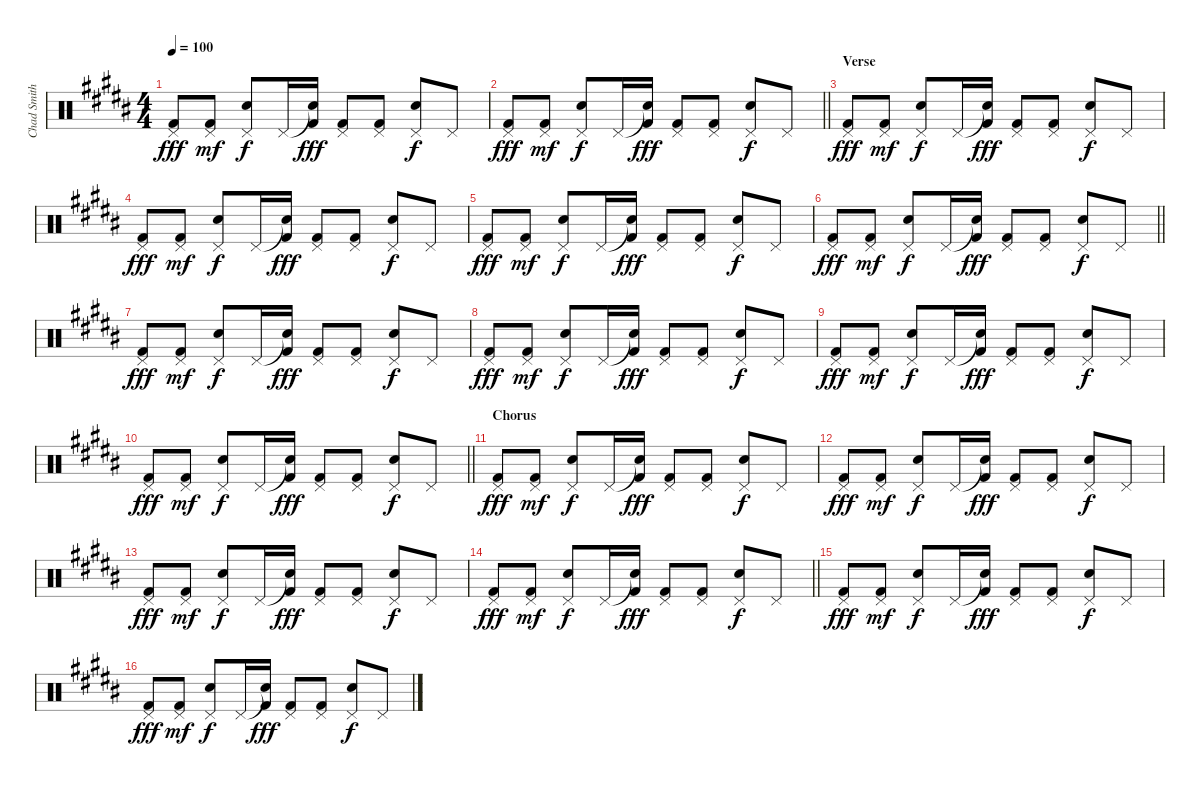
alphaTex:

\track ("Chad Smith (Drums)" "Chad Smith") {instrument percussion}
\staff {score}
\articulation defaults
\ts (4 4)
\tempo 100
\clef neutral
\ks b
("Pedal Hi-Hat (hit)" "Kick (hit) 2").8{dy fff} ("Pedal Hi-Hat (hit)" "Kick (hit) 2").8{dy mf} ("Pedal Hi-Hat (hit)" "Snare (hit) 2").8{dy f} "Pedal Hi-Hat (hit)".16 ("Snare (hit)"{t} "Kick (hit) 2").16{dy fff} ("Pedal Hi-Hat (hit)" "Kick (hit) 2").8 ("Pedal Hi-Hat (hit)" "Kick (hit) 2").8 ("Pedal Hi-Hat (hit)" "Snare (hit) 2").8{dy f} "Pedal Hi-Hat (hit)".8 |
\barLineRight lightlight
("Pedal Hi-Hat (hit)" "Kick (hit) 2").8{dy fff} ("Pedal Hi-Hat (hit)" "Kick (hit) 2").8{dy mf} ("Pedal Hi-Hat (hit)" "Snare (hit) 2").8{dy f} "Pedal Hi-Hat (hit)".16 ("Snare (hit)"{t} "Kick (hit) 2").16{dy fff} ("Pedal Hi-Hat (hit)" "Kick (hit) 2").8 ("Pedal Hi-Hat (hit)" "Kick (hit) 2").8 ("Pedal Hi-Hat (hit)" "Snare (hit) 2").8{dy f} "Pedal Hi-Hat (hit)".8 |
\section ("" "Verse")
("Pedal Hi-Hat (hit)" "Kick (hit) 2").8{dy fff} ("Pedal Hi-Hat (hit)" "Kick (hit) 2").8{dy mf} ("Pedal Hi-Hat (hit)" "Snare (hit) 2").8{dy f} "Pedal Hi-Hat (hit)".16 ("Snare (hit)"{t} "Kick (hit) 2").16{dy fff} ("Pedal Hi-Hat (hit)" "Kick (hit) 2").8 ("Pedal Hi-Hat (hit)" "Kick (hit) 2").8 ("Pedal Hi-Hat (hit)" "Snare (hit) 2").8{dy f} "Pedal Hi-Hat (hit)".8 |
("Pedal Hi-Hat (hit)" "Kick (hit) 2").8{dy fff} ("Pedal Hi-Hat (hit)" "Kick (hit) 2").8{dy mf} ("Pedal Hi-Hat (hit)" "Snare (hit) 2").8{dy f} "Pedal Hi-Hat (hit)".16 ("Snare (hit)"{t} "Kick (hit) 2").16{dy fff} ("Pedal Hi-Hat (hit)" "Kick (hit) 2").8 ("Pedal Hi-Hat (hit)" "Kick (hit) 2").8 ("Pedal Hi-Hat (hit)" "Snare (hit) 2").8{dy f} "Pedal Hi-Hat (hit)".8 |
("Pedal Hi-Hat (hit)" "Kick (hit) 2").8{dy fff} ("Pedal Hi-Hat (hit)" "Kick (hit) 2").8{dy mf} ("Pedal Hi-Hat (hit)" "Snare (hit) 2").8{dy f} "Pedal Hi-Hat (hit)".16 ("Snare (hit)"{t} "Kick (hit) 2").16{dy fff} ("Pedal Hi-Hat (hit)" "Kick (hit) 2").8 ("Pedal Hi-Hat (hit)" "Kick (hit) 2").8 ("Pedal Hi-Hat (hit)" "Snare (hit) 2").8{dy f} "Pedal Hi-Hat (hit)".8 |
\barLineRight lightlight
("Pedal Hi-Hat (hit)" "Kick (hit) 2").8{dy fff} ("Pedal Hi-Hat (hit)" "Kick (hit) 2").8{dy mf} ("Pedal Hi-Hat (hit)" "Snare (hit) 2").8{dy f} "Pedal Hi-Hat (hit)".16 ("Snare (hit)"{t} "Kick (hit) 2").16{dy fff} ("Pedal Hi-Hat (hit)" "Kick (hit) 2").8 ("Pedal Hi-Hat (hit)" "Kick (hit) 2").8 ("Pedal Hi-Hat (hit)" "Snare (hit) 2").8{dy f} "Pedal Hi-Hat (hit)".8 |
("Pedal Hi-Hat (hit)" "Kick (hit) 2").8{dy fff} ("Pedal Hi-Hat (hit)" "Kick (hit) 2").8{dy mf} ("Pedal Hi-Hat (hit)" "Snare (hit) 2").8{dy f} "Pedal Hi-Hat (hit)".16 ("Snare (hit)"{t} "Kick (hit) 2").16{dy fff} ("Pedal Hi-Hat (hit)" "Kick (hit) 2").8 ("Pedal Hi-Hat (hit)" "Kick (hit) 2").8 ("Pedal Hi-Hat (hit)" "Snare (hit) 2").8{dy f} "Pedal Hi-Hat (hit)".8 |
("Pedal Hi-Hat (hit)" "Kick (hit) 2").8{dy fff} ("Pedal Hi-Hat (hit)" "Kick (hit) 2").8{dy mf} ("Pedal Hi-Hat (hit)" "Snare (hit) 2").8{dy f} "Pedal Hi-Hat (hit)".16 ("Snare (hit)"{t} "Kick (hit) 2").16{dy fff} ("Pedal Hi-Hat (hit)" "Kick (hit) 2").8 ("Pedal Hi-Hat (hit)" "Kick (hit) 2").8 ("Pedal Hi-Hat (hit)" "Snare (hit) 2").8{dy f} "Pedal Hi-Hat (hit)".8 |
("Pedal Hi-Hat (hit)" "Kick (hit) 2").8{dy fff} ("Pedal Hi-Hat (hit)" "Kick (hit) 2").8{dy mf} ("Pedal Hi-Hat (hit)" "Snare (hit) 2").8{dy f} "Pedal Hi-Hat (hit)".16 ("Snare (hit)"{t} "Kick (hit) 2").16{dy fff} ("Pedal Hi-Hat (hit)" "Kick (hit) 2").8 ("Pedal Hi-Hat (hit)" "Kick (hit) 2").8 ("Pedal Hi-Hat (hit)" "Snare (hit) 2").8{dy f} "Pedal Hi-Hat (hit)".8 |
\barLineRight lightlight
("Pedal Hi-Hat (hit)" "Kick (hit) 2").8{dy fff} ("Pedal Hi-Hat (hit)" "Kick (hit) 2").8{dy mf} ("Pedal Hi-Hat (hit)" "Snare (hit) 2").8{dy f} "Pedal Hi-Hat (hit)".16 ("Snare (hit)"{t} "Kick (hit) 2").16{dy fff} ("Pedal Hi-Hat (hit)" "Kick (hit) 2").8 ("Pedal Hi-Hat (hit)" "Kick (hit) 2").8 ("Pedal Hi-Hat (hit)" "Snare (hit) 2").8{dy f} "Pedal Hi-Hat (hit)".8 |
\section ("" "Chorus")
("Pedal Hi-Hat (hit)" "Kick (hit) 2").8{dy fff} ("Pedal Hi-Hat (hit)" "Kick (hit) 2").8{dy mf} ("Pedal Hi-Hat (hit)" "Snare (hit) 2").8{dy f} "Pedal Hi-Hat (hit)".16 ("Snare (hit)"{t} "Kick (hit) 2").16{dy fff} ("Pedal Hi-Hat (hit)" "Kick (hit) 2").8 ("Pedal Hi-Hat (hit)" "Kick (hit) 2").8 ("Pedal Hi-Hat (hit)" "Snare (hit) 2").8{dy f} "Pedal Hi-Hat (hit)".8 |
("Pedal Hi-Hat (hit)" "Kick (hit) 2").8{dy fff} ("Pedal Hi-Hat (hit)" "Kick (hit) 2").8{dy mf} ("Pedal Hi-Hat (hit)" "Snare (hit) 2").8{dy f} "Pedal Hi-Hat (hit)".16 ("Snare (hit)"{t} "Kick (hit) 2").16{dy fff} ("Pedal Hi-Hat (hit)" "Kick (hit) 2").8 ("Pedal Hi-Hat (hit)" "Kick (hit) 2").8 ("Pedal Hi-Hat (hit)" "Snare (hit) 2").8{dy f} "Pedal Hi-Hat (hit)".8 |
("Pedal Hi-Hat (hit)" "Kick (hit) 2").8{dy fff} ("Pedal Hi-Hat (hit)" "Kick (hit) 2").8{dy mf} ("Pedal Hi-Hat (hit)" "Snare (hit) 2").8{dy f} "Pedal Hi-Hat (hit)".16 ("Snare (hit)"{t} "Kick (hit) 2").16{dy fff} ("Pedal Hi-Hat (hit)" "Kick (hit) 2").8 ("Pedal Hi-Hat (hit)" "Kick (hit) 2").8 ("Pedal Hi-Hat (hit)" "Snare (hit) 2").8{dy f} "Pedal Hi-Hat (hit)".8 |
\barLineRight lightlight
("Pedal Hi-Hat (hit)" "Kick (hit) 2").8{dy fff} ("Pedal Hi-Hat (hit)" "Kick (hit) 2").8{dy mf} ("Pedal Hi-Hat (hit)" "Snare (hit) 2").8{dy f} "Pedal Hi-Hat (hit)".16 ("Snare (hit)"{t} "Kick (hit) 2").16{dy fff} ("Pedal Hi-Hat (hit)" "Kick (hit) 2").8 ("Pedal Hi-Hat (hit)" "Kick (hit) 2").8 ("Pedal Hi-Hat (hit)" "Snare (hit) 2").8{dy f} "Pedal Hi-Hat (hit)".8 |
("Pedal Hi-Hat (hit)" "Kick (hit) 2").8{dy fff} ("Pedal Hi-Hat (hit)" "Kick (hit) 2").8{dy mf} ("Pedal Hi-Hat (hit)" "Snare (hit) 2").8{dy f} "Pedal Hi-Hat (hit)".16 ("Snare (hit)"{t} "Kick (hit) 2").16{dy fff} ("Pedal Hi-Hat (hit)" "Kick (hit) 2").8 ("Pedal Hi-Hat (hit)" "Kick (hit) 2").8 ("Pedal Hi-Hat (hit)" "Snare (hit) 2").8{dy f} "Pedal Hi-Hat (hit)".8 |
("Pedal Hi-Hat (hit)" "Kick (hit) 2").8{dy fff} ("Pedal Hi-Hat (hit)" "Kick (hit) 2").8{dy mf} ("Pedal Hi-Hat (hit)" "Snare (hit) 2").8{dy f} "Pedal Hi-Hat (hit)".16 ("Snare (hit)"{t} "Kick (hit) 2").16{dy fff} ("Pedal Hi-Hat (hit)" "Kick (hit) 2").8 ("Pedal Hi-Hat (hit)" "Kick (hit) 2").8 ("Pedal Hi-Hat (hit)" "Snare (hit) 2").8{dy f} "Pedal Hi-Hat (hit)".8
